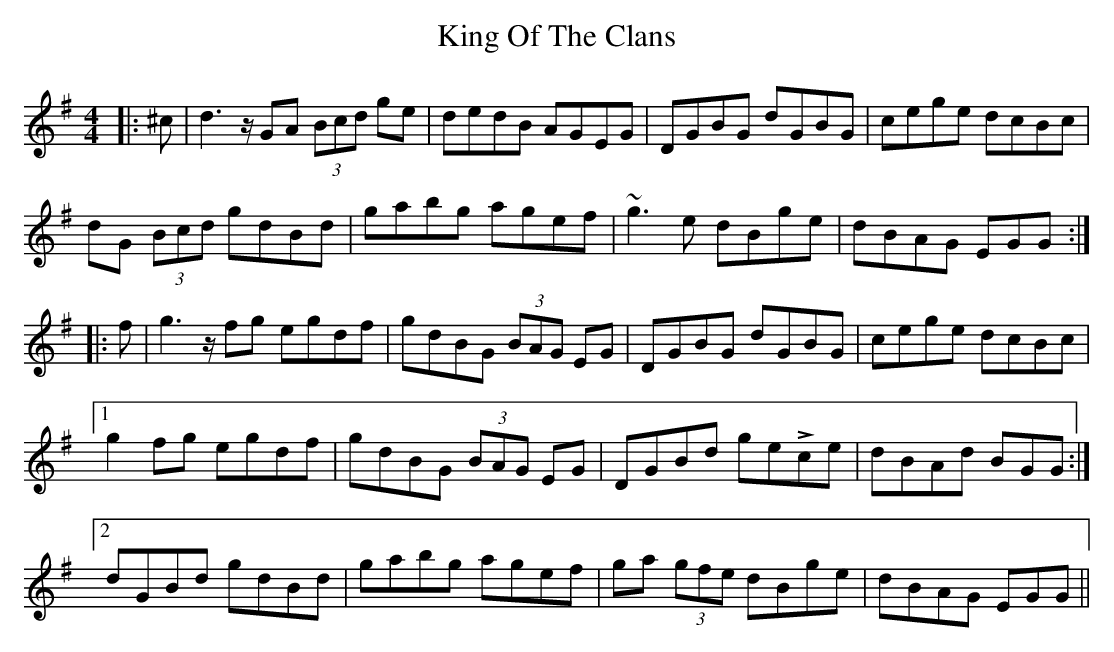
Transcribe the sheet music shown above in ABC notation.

X:1
T: King Of The Clans
M: 4/4
L: 1/8
K: Gmaj
|:^c|d2>zGA (3Bcd ge|dedB AGEG|DGBG dGBG|cege dcBc|
dG (3Bcd gdBd|gabg agef|~g3e dBge| dBAG EGG:|
|:f|g2>zfg egdf|gdBG (3BAG EG|DGBG dGBG|cege dcBc|
[1 g2fg egdf|gdBG (3BAG EG|DGBd geLce|dBAd BGG:|
[2 dGBd gdBd|gabg agef|ga (3gfe dBge|dBAG EGG||
